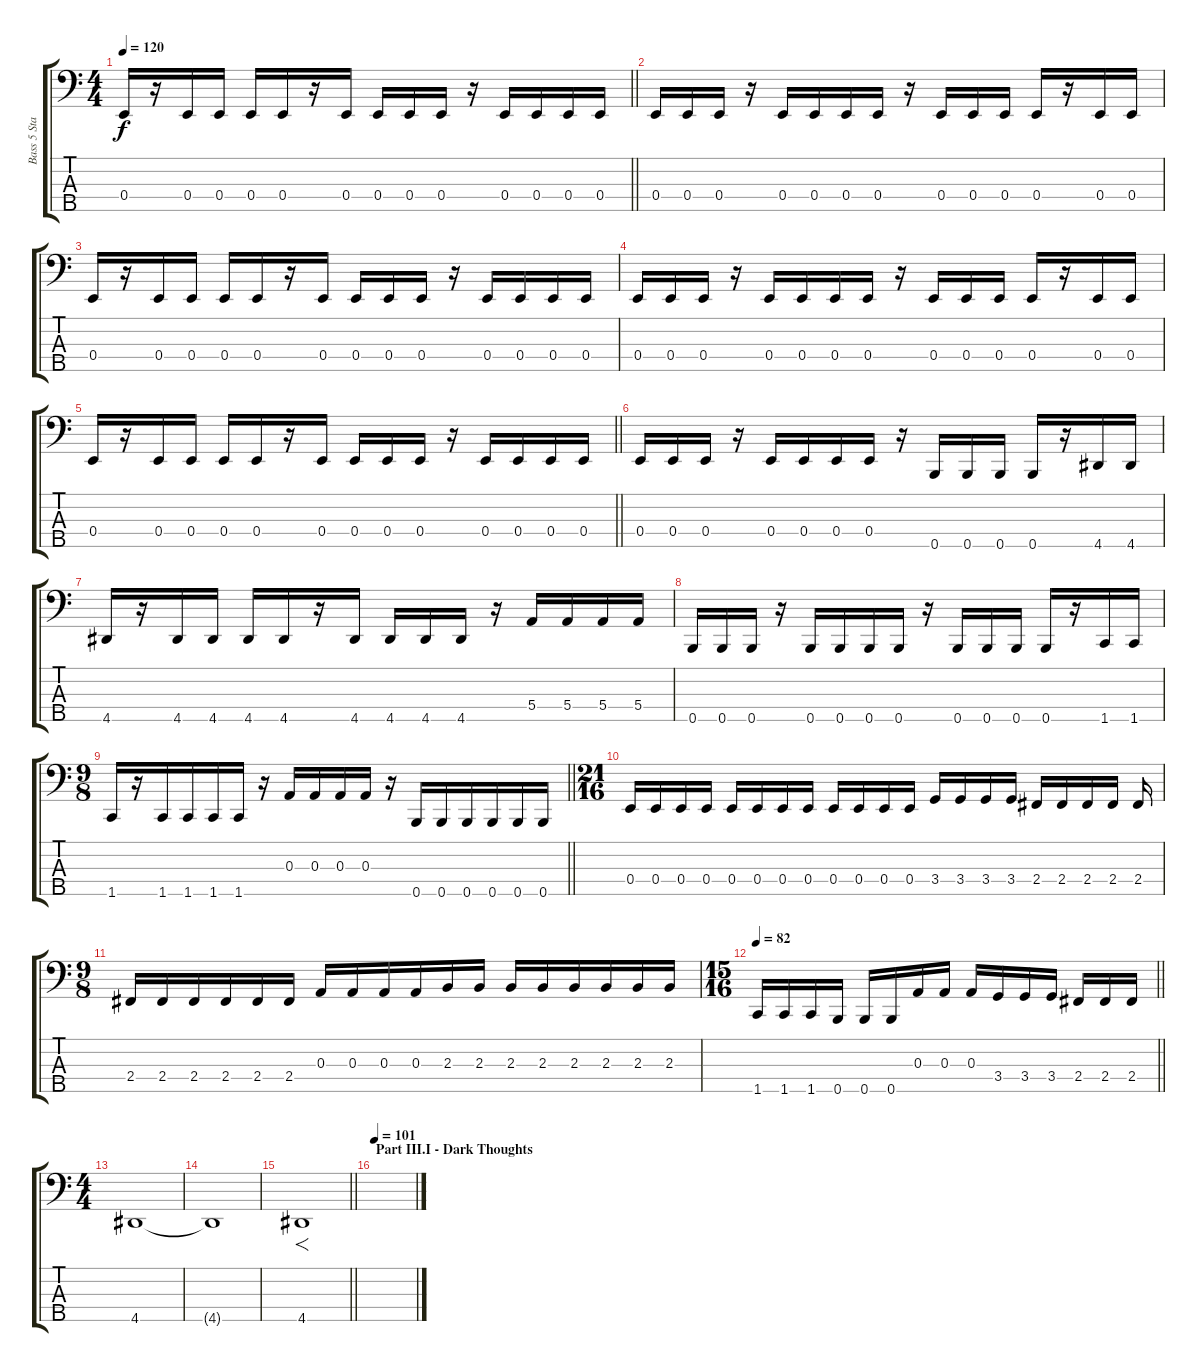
\track ("Bass 5 Standard" "Bass 5 Sta") {instrument electricbassfinger}
\staff {score tabs}
\tuning (G2 D2 A1 E1 B0) {hide}
\ts (4 4)
\tempo 120
\clef f4
\barLineRight lightlight
\ks c
0.4.16{dy f} r.16 0.4.16 0.4.16 0.4.16 0.4.16 r.16 0.4.16 0.4.16 0.4.16 0.4.16 r.16 0.4.16 0.4.16 0.4.16 0.4.16 |
0.4.16 0.4.16 0.4.16 r.16 0.4.16 0.4.16 0.4.16 0.4.16 r.16 0.4.16 0.4.16 0.4.16 0.4.16 r.16 0.4.16 0.4.16 |
0.4.16 r.16 0.4.16 0.4.16 0.4.16 0.4.16 r.16 0.4.16 0.4.16 0.4.16 0.4.16 r.16 0.4.16 0.4.16 0.4.16 0.4.16 |
0.4.16 0.4.16 0.4.16 r.16 0.4.16 0.4.16 0.4.16 0.4.16 r.16 0.4.16 0.4.16 0.4.16 0.4.16 r.16 0.4.16 0.4.16 |
\barLineRight lightlight
0.4.16 r.16 0.4.16 0.4.16 0.4.16 0.4.16 r.16 0.4.16 0.4.16 0.4.16 0.4.16 r.16 0.4.16 0.4.16 0.4.16 0.4.16 |
\section ("" "")
0.4.16 0.4.16 0.4.16 r.16 0.4.16 0.4.16 0.4.16 0.4.16 r.16 0.5.16 0.5.16 0.5.16 0.5.16 r.16 4.5.16 4.5.16 |
4.5.16 r.16 4.5.16 4.5.16 4.5.16 4.5.16 r.16 4.5.16 4.5.16 4.5.16 4.5.16 r.16 5.4.16 5.4.16 5.4.16 5.4.16 |
0.5.16 0.5.16 0.5.16 r.16 0.5.16 0.5.16 0.5.16 0.5.16 r.16 0.5.16 0.5.16 0.5.16 0.5.16 r.16 1.5.16 1.5.16 |
\ts (9 8)
\barLineRight lightlight
1.5.16 r.16 1.5.16 1.5.16 1.5.16 1.5.16 r.16 0.3.16 0.3.16 0.3.16 0.3.16 r.16 0.5.16 0.5.16 0.5.16 0.5.16 0.5.16 0.5.16 |
\ts (21 16)
0.4.16 0.4.16 0.4.16 0.4.16 0.4.16 0.4.16 0.4.16 0.4.16 0.4.16 0.4.16 0.4.16 0.4.16 3.4.16 3.4.16 3.4.16 3.4.16 2.4.16 2.4.16 2.4.16 2.4.16 2.4.16 |
\ts (9 8)
2.4.16 2.4.16 2.4.16 2.4.16 2.4.16 2.4.16 0.3.16 0.3.16 0.3.16 0.3.16 2.3.16 2.3.16 2.3.16 2.3.16 2.3.16 2.3.16 2.3.16 2.3.16 |
\ts (15 16)
\tempo 82
\barLineRight lightlight
1.5.16 1.5.16 1.5.16 0.5.16 0.5.16 0.5.16 0.3.16 0.3.16 0.3.16 3.4.16 3.4.16 3.4.16 2.4.16 2.4.16 2.4.16 |
\ts (4 4)
4.5.1 |
4.5{t}.1 |
\barLineRight lightlight
4.5.1{f volume 16} |
\section ("" "Part III.I - Dark Thoughts")
\tempo 101
